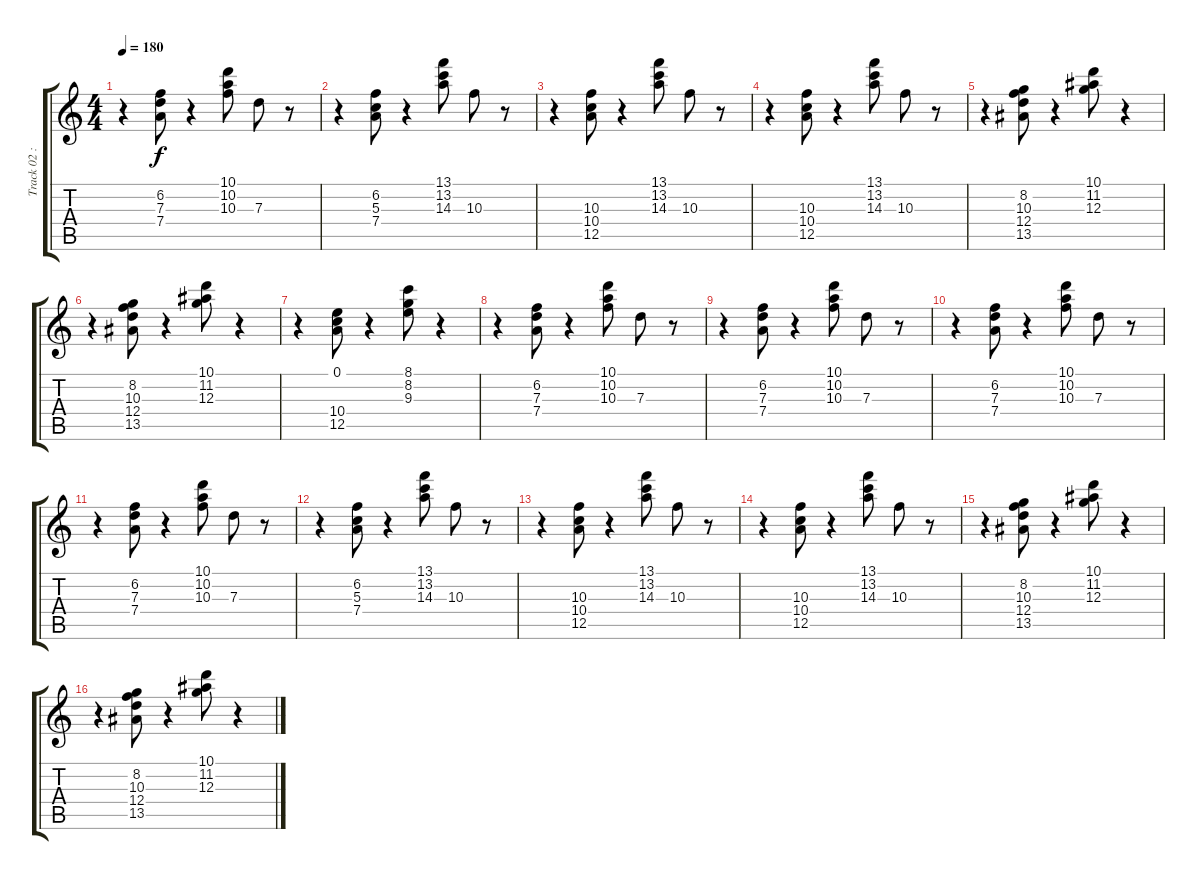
\track ("Track 02 : unspecified" "Track 02 :") {instrument electricguitarclean}
\staff {score tabs}
\tuning (E4 B3 G3 D3 A2 E2) {hide}
\ts (4 4)
\tempo 180
\clef g2
\ks c
r.4{dy f} (6.2 7.3 7.4).8 r.4 (10.1 10.2 10.3).8 7.3.8 r.8 |
r.4 (6.2 5.3 7.4).8 r.4 (13.1 13.2 14.3).8 10.3.8 r.8 |
r.4 (10.3 10.4 12.5).8 r.4 (13.1 13.2 14.3).8 10.3.8 r.8 |
r.4 (10.3 10.4 12.5).8 r.4 (13.1 13.2 14.3).8 10.3.8 r.8 |
r.4 (8.2 10.3 12.4 13.5).8 r.4 (10.1 11.2 12.3).8 r.4 |
r.4 (8.2 10.3 12.4 13.5).8 r.4 (10.1 11.2 12.3).8 r.4 |
r.4 (0.1 10.4 12.5).8 r.4 (8.1 8.2 9.3).8 r.4 |
r.4 (6.2 7.3 7.4).8 r.4 (10.1 10.2 10.3).8 7.3.8 r.8 |
r.4 (6.2 7.3 7.4).8 r.4 (10.1 10.2 10.3).8 7.3.8 r.8 |
r.4 (6.2 7.3 7.4).8 r.4 (10.1 10.2 10.3).8 7.3.8 r.8 |
r.4 (6.2 7.3 7.4).8 r.4 (10.1 10.2 10.3).8 7.3.8 r.8 |
r.4 (6.2 5.3 7.4).8 r.4 (13.1 13.2 14.3).8 10.3.8 r.8 |
r.4 (10.3 10.4 12.5).8 r.4 (13.1 13.2 14.3).8 10.3.8 r.8 |
r.4 (10.3 10.4 12.5).8 r.4 (13.1 13.2 14.3).8 10.3.8 r.8 |
r.4 (8.2 10.3 12.4 13.5).8 r.4 (10.1 11.2 12.3).8 r.4 |
r.4 (8.2 10.3 12.4 13.5).8 r.4 (10.1 11.2 12.3).8 r.4
